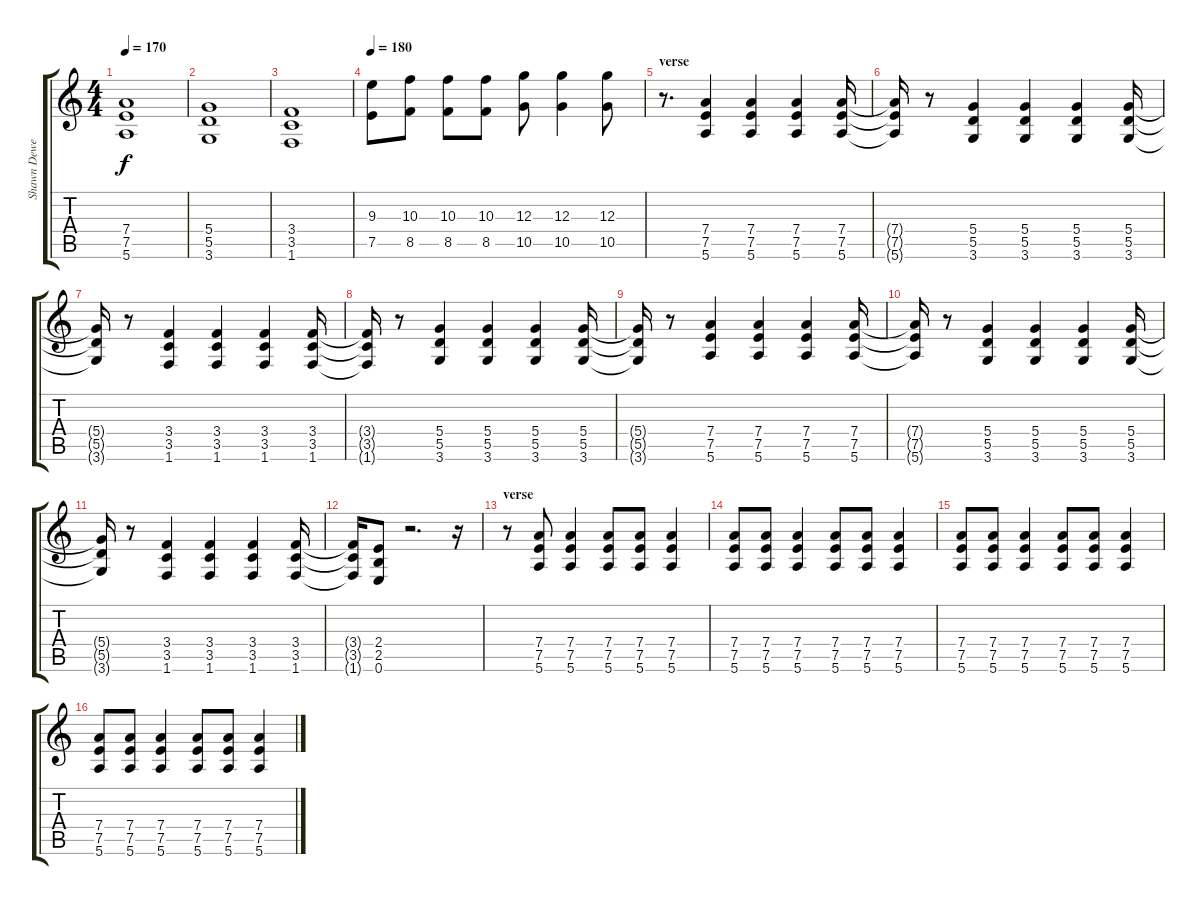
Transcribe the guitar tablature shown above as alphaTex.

\track ("Shawn Dewey" "Shawn Dewe") {instrument distortionguitar}
\staff {score tabs}
\tuning (E4 B3 G3 D3 A2 E2) {hide}
\ts (4 4)
\tempo 170
\clef g2
\ks c
(7.4 7.5 5.6).1{dy f} |
(5.4 5.5 3.6).1 |
(3.4 3.5 1.6).1 |
\tempo 180
(9.3 7.5).8 (10.3 8.5).8 (10.3 8.5).8 (10.3 8.5).8 (12.3 10.5).8 (12.3 10.5).4 (12.3 10.5).8 |
\section ("" "verse")
r.8{d} (7.4 7.5 5.6).4{volume 14} (7.4 7.5 5.6).4 (7.4 7.5 5.6).4 (7.4 7.5 5.6).16 |
(7.4{t} 7.5{t} 5.6{t}).16 r.8 (5.4 5.5 3.6).4 (5.4 5.5 3.6).4 (5.4 5.5 3.6).4 (5.4 5.5 3.6).16 |
(5.4{t} 5.5{t} 3.6{t}).16 r.8 (3.4 3.5 1.6).4 (3.4 3.5 1.6).4 (3.4 3.5 1.6).4 (3.4 3.5 1.6).16 |
(3.4{t} 3.5{t} 1.6{t}).16 r.8 (5.4 5.5 3.6).4 (5.4 5.5 3.6).4 (5.4 5.5 3.6).4 (5.4 5.5 3.6).16 |
(5.4{t} 5.5{t} 3.6{t}).16 r.8 (7.4 7.5 5.6).4 (7.4 7.5 5.6).4 (7.4 7.5 5.6).4 (7.4 7.5 5.6).16 |
(7.4{t} 7.5{t} 5.6{t}).16 r.8 (5.4 5.5 3.6).4 (5.4 5.5 3.6).4 (5.4 5.5 3.6).4 (5.4 5.5 3.6).16 |
(5.4{t} 5.5{t} 3.6{t}).16 r.8 (3.4 3.5 1.6).4 (3.4 3.5 1.6).4 (3.4 3.5 1.6).4 (3.4 3.5 1.6).16 |
(3.4{t} 3.5{t} 1.6{t}).16 (2.4 2.5 0.6).8 r.2{d} r.16 |
\section ("" "verse")
r.8 (7.4 7.5 5.6).8 (7.4 7.5 5.6).4 (7.4 7.5 5.6).8 (7.4 7.5 5.6).8 (7.4 7.5 5.6).4 |
(7.4 7.5 5.6).8 (7.4 7.5 5.6).8 (7.4 7.5 5.6).4 (7.4 7.5 5.6).8 (7.4 7.5 5.6).8 (7.4 7.5 5.6).4 |
(7.4 7.5 5.6).8 (7.4 7.5 5.6).8 (7.4 7.5 5.6).4 (7.4 7.5 5.6).8 (7.4 7.5 5.6).8 (7.4 7.5 5.6).4 |
(7.4 7.5 5.6).8 (7.4 7.5 5.6).8 (7.4 7.5 5.6).4 (7.4 7.5 5.6).8 (7.4 7.5 5.6).8 (7.4 7.5 5.6).4
